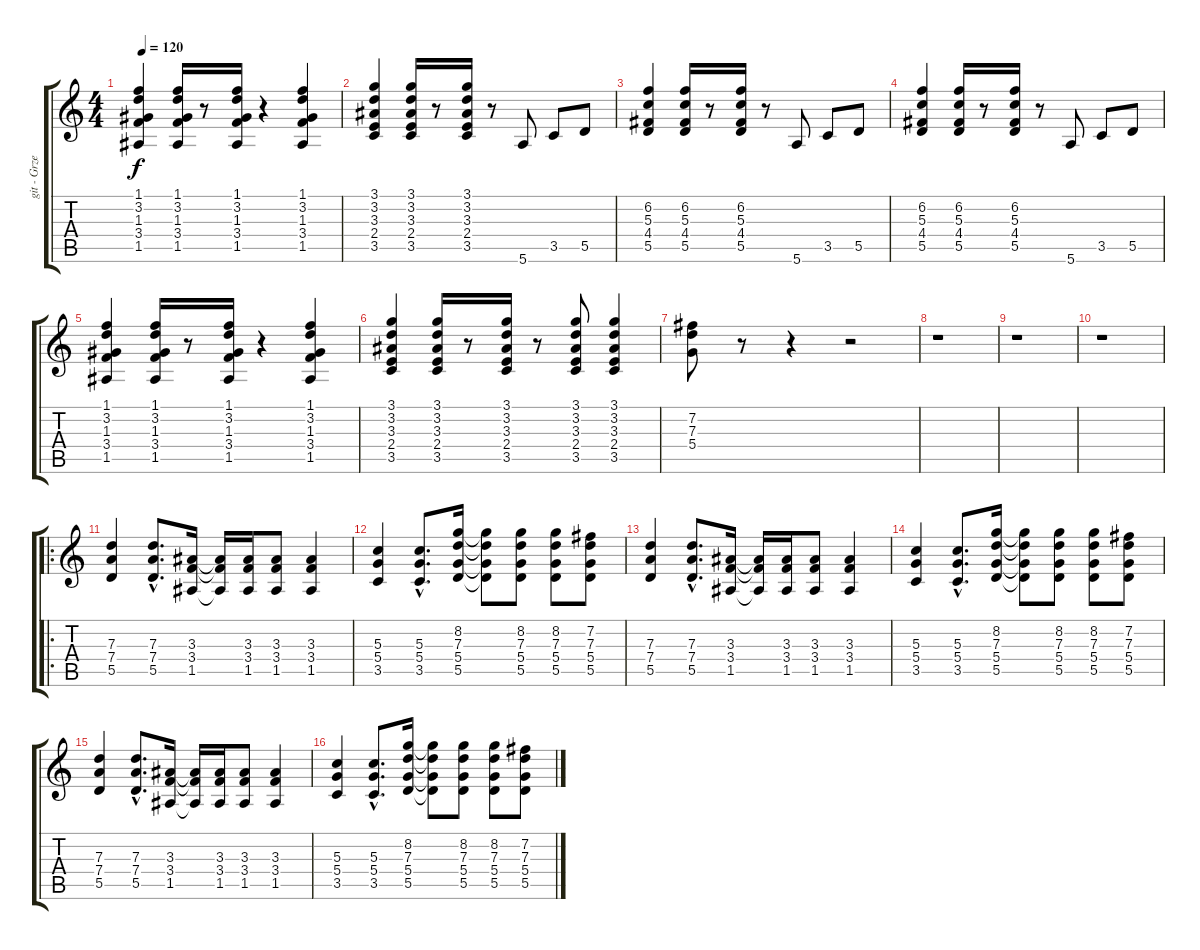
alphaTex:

\track ("git - Grzegorz Skawiński" "git - Grze") {instrument distortionguitar}
\staff {score tabs}
\tuning (E4 B3 G3 D3 A2 E2) {hide}
\ts (4 4)
\tempo 120
\clef g2
\ks c
(1.1 3.2 1.3 3.4 1.5).4{dy f} (1.1 3.2 1.3 3.4 1.5).16 r.8 (1.1 3.2 1.3 3.4 1.5).16 r.4 (1.1 3.2 1.3 3.4 1.5).4 |
(3.1 3.2 3.3 2.4 3.5).4 (3.1 3.2 3.3 2.4 3.5).16 r.8 (3.1 3.2 3.3 2.4 3.5).16 r.8 5.6.8 3.5.8 5.5.8 |
(6.2 5.3 4.4 5.5).4 (6.2 5.3 4.4 5.5).16 r.8 (6.2 5.3 4.4 5.5).16 r.8 5.6.8 3.5.8 5.5.8 |
(6.2 5.3 4.4 5.5).4 (6.2 5.3 4.4 5.5).16 r.8 (6.2 5.3 4.4 5.5).16 r.8 5.6.8 3.5.8 5.5.8 |
(1.1 3.2 1.3 3.4 1.5).4 (1.1 3.2 1.3 3.4 1.5).16 r.8 (1.1 3.2 1.3 3.4 1.5).16 r.4 (1.1 3.2 1.3 3.4 1.5).4 |
(3.1 3.2 3.3 2.4 3.5).4 (3.1 3.2 3.3 2.4 3.5).16 r.8 (3.1 3.2 3.3 2.4 3.5).16 r.8 (3.1 3.2 3.3 2.4 3.5).8 (3.1 3.2 3.3 2.4 3.5).4 |
(7.2 7.3 5.4).8 r.8 r.4 r.2 |
r.1 |
r.1 |
r.1 |
\ro
(7.3 7.4 5.5).4 (7.3{hac} 7.4{hac} 5.5{hac}).8{d} (3.3 3.4 1.5).16 (3.3{t} 3.4{t} 1.5{t}).16 (3.3 3.4 1.5).16 (3.3 3.4 1.5).8 (3.3 3.4 1.5).4 |
(5.3 5.4 3.5).4 (5.3{hac} 5.4{hac} 3.5{hac}).8{d} (8.2 7.3 5.4 5.5).16 (8.2{t} 7.3{t} 5.4{t} 5.5{t}).8 (8.2 7.3 5.4 5.5).8 (8.2 7.3 5.4 5.5).8 (7.2 7.3 5.4 5.5).8 |
(7.3 7.4 5.5).4 (7.3{hac} 7.4{hac} 5.5{hac}).8{d} (3.3 3.4 1.5).16 (3.3{t} 3.4{t} 1.5{t}).16 (3.3 3.4 1.5).16 (3.3 3.4 1.5).8 (3.3 3.4 1.5).4 |
(5.3 5.4 3.5).4 (5.3{hac} 5.4{hac} 3.5{hac}).8{d} (8.2 7.3 5.4 5.5).16 (8.2{t} 7.3{t} 5.4{t} 5.5{t}).8 (8.2 7.3 5.4 5.5).8 (8.2 7.3 5.4 5.5).8 (7.2 7.3 5.4 5.5).8 |
(7.3 7.4 5.5).4 (7.3{hac} 7.4{hac} 5.5{hac}).8{d} (3.3 3.4 1.5).16 (3.3{t} 3.4{t} 1.5{t}).16 (3.3 3.4 1.5).16 (3.3 3.4 1.5).8 (3.3 3.4 1.5).4 |
(5.3 5.4 3.5).4 (5.3{hac} 5.4{hac} 3.5{hac}).8{d} (8.2 7.3 5.4 5.5).16 (8.2{t} 7.3{t} 5.4{t} 5.5{t}).8 (8.2 7.3 5.4 5.5).8 (8.2 7.3 5.4 5.5).8 (7.2 7.3 5.4 5.5).8
